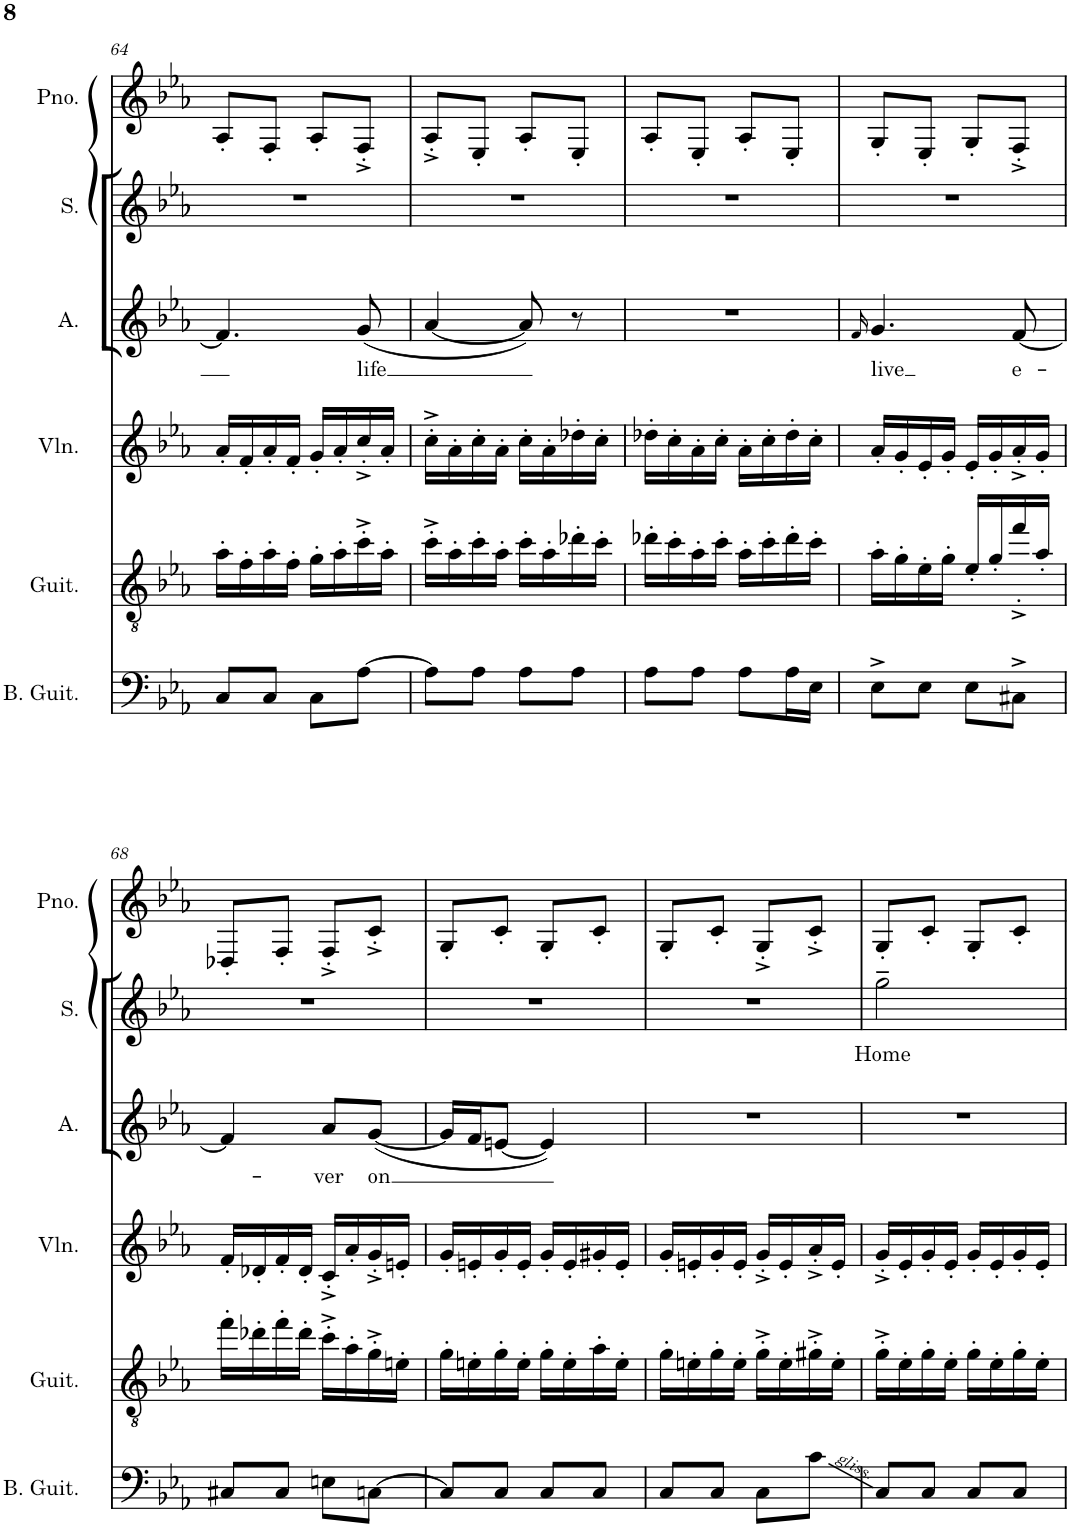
**kern	**kern	**kern	**kern	**text	**kern	**text	**kern
*part6	*part5	*part4	*part3	*part3	*part2	*part2	*part1
*staff6	*staff5	*staff4	*staff3	*staff3	*staff2	*staff2	*staff1
*I"Bass Guitar	*I"Classical Guitar	*I"Violin	*I"Alto	*	*I"Soprano	*	*I"Piano
*I'B. Guit.	*I'Guit.	*I'Vln.	*I'A.	*	*I'S.	*	*I'Pno.
!!LO:PB:g=z
*clefF4	*clefGv2	*clefG2	*clefG2	*	*clefG2	*	*clefG2
*Trd7c12	*	*	*	*	*	*	*
*k[b-e-a-]	*k[b-e-a-]	*k[b-e-a-]	*k[b-e-a-]	*	*k[b-e-a-]	*	*k[b-e-a-]
*M2/4	*M2/4	*M2/4	*M2/4	*	*M2/4	*	*M2/4
=64	=64	=64	=64	=64	=64	=64	=64
8C/L	16a-'\LL	16a-'/LL	4.f/]	.	2r	.	8A-'/L
.	16f'\	16f'/	.	.	.	.	.
8C/J	16a-'\	16a-'/	.	.	.	.	8F'/J
.	16f'\JJ	16f'/JJ	.	.	.	.	.
8C\L	16g'\LL	16g'/LL	.	.	.	.	8A-'/L
.	16a-'\	16a-'/	.	.	.	.	.
!	!	!	!	!LO:LY:b	!	!	!
[8A-\J	16cc'^\	16cc'^/	(8g/	life	.	.	8F'^/J
.	16a-'\JJ	16a-'/JJ	.	.	.	.	.
=65	=65	=65	=65	=65	=65	=65	=65
8A-\L]	16cc'^\LL	16cc'^\LL	[4a-/	.	2r	.	8A-'^/L
.	16a-'\	16a-'\	.	.	.	.	.
8A-\J	16cc'\	16cc'\	.	.	.	.	8E-'/J
.	16a-'\JJ	16a-'\JJ	.	.	.	.	.
8A-\L	16cc'\LL	16cc'\LL	8a-/])	.	.	.	8A-'/L
.	16a-'\	16a-'\	.	.	.	.	.
8A-\J	16dd-X'\	16dd-X'\	8r	.	.	.	8E-'/J
.	16cc'\JJ	16cc'\JJ	.	.	.	.	.
=66	=66	=66	=66	=66	=66	=66	=66
8A-\L	16dd-X'\LL	16dd-X'\LL	2r	.	2r	.	8A-'/L
.	16cc'\	16cc'\	.	.	.	.	.
8A-\J	16a-'\	16a-'\	.	.	.	.	8E-'/J
.	16cc'\JJ	16cc'\JJ	.	.	.	.	.
8A-\L	16a-'\LL	16a-'\LL	.	.	.	.	8A-'/L
.	16cc'\	16cc'\	.	.	.	.	.
16A-\L	16dd-'\	16dd-'\	.	.	.	.	8E-'/J
16E-\JJ	16cc'\JJ	16cc'\JJ	.	.	.	.	.
=67	=67	=67	=67	=67	=67	=67	=67
.	.	.	16qf/	.	.	.	.
!	!	!	!	!LO:LY:b	!	!	!
8E-^\L	16a-'\LL	16a-'/LL	4.g/	live	2r	.	8G'/L
.	16g'\	16g'/	.	.	.	.	.
8E-\J	16e-'\	16e-'/	.	.	.	.	8E-'/J
.	16g'\JJ	16g'/JJ	.	.	.	.	.
8E-\L	16e-'/LL	16e-'/LL	.	.	.	.	8G'/L
.	16g'/	16g'/	.	.	.	.	.
!	!	!	!	!LO:LY:b	!	!	!
8C#X^\J	16ff'^/	16a-'^/	[8f/	e-	.	.	8F'^/J
.	16a-'/JJ	16g'/JJ	.	.	.	.	.
!!LO:LB:g=z
=68	=68	=68	=68	=68	=68	=68	=68
8C#X/L	16ff'\LL	16f'/LL	4f/]	.	2r	.	8D-X'/L
.	16dd-X'\	16d-X'/	.	.	.	.	.
8C#/J	16ff'\	16f'/	.	.	.	.	8F'/J
.	16dd-'\JJ	16d-'/JJ	.	.	.	.	.
!	!	!	!	!LO:LY:b	!	!	!
8En\L	16cc'^\LL	16c'^/LL	8a-/L	ver	.	.	8F'^/L
.	16a-'\	16a-'/	.	.	.	.	.
!	!	!	!	!LO:LY:b	!	!	!
[8Cn\J	16g'^\	16g'^/	([8g/J	on	.	.	8c'^/J
.	16en'\JJ	16en'/JJ	.	.	.	.	.
=69	=69	=69	=69	=69	=69	=69	=69
8C/L]	16g'\LL	16g'/LL	16g/LL]	.	2r	.	8G'/L
.	16en'\	16en'/	16f/J	.	.	.	.
8C/J	16g'\	16g'/	[8en/J	.	.	.	8c'/J
.	16e'\JJ	16e'/JJ	.	.	.	.	.
8C/L	16g'\LL	16g'/LL	4e/])	.	.	.	8G'/L
.	16e'\	16e'/	.	.	.	.	.
8C/J	16a-'\	16g#X'/	.	.	.	.	8c'/J
.	16e'\JJ	16e'/JJ	.	.	.	.	.
=70	=70	=70	=70	=70	=70	=70	=70
8C/L	16g'\LL	16g'/LL	2r	.	2r	.	8G'/L
.	16en'\	16en'/	.	.	.	.	.
8C/J	16g'\	16g'/	.	.	.	.	8c'/J
.	16e'\JJ	16e'/JJ	.	.	.	.	.
8C\L	16g'^\LL	16g'^/LL	.	.	.	.	8G'^/L
.	16e'\	16e'/	.	.	.	.	.
8c\J	16g#X'^\	16a-'^/	.	.	.	.	8c'^/J
.	16e'\JJ	16e'/JJ	.	.	.	.	.
=71	=71	=71	=71	=71	=71	=71	=71
!	!	!	!	!	!	!LO:LY:b	!
8C/L	16g'^\LL	16g'^/LL	2r	.	2gg~\	Home	8G'/L
.	16e-'\	16e-'/	.	.	.	.	.
8C/J	16g'\	16g'/	.	.	.	.	8c'/J
.	16e-'\JJ	16e-'/JJ	.	.	.	.	.
8C/L	16g'\LL	16g'/LL	.	.	.	.	8G'/L
.	16e-'\	16e-'/	.	.	.	.	.
8C/J	16g'\	16g'/	.	.	.	.	8c'/J
.	16e-'\JJ	16e-'/JJ	.	.	.	.	.
=	=	=	=	=	=	=	=
*-	*-	*-	*-	*-	*-	*-	*-
